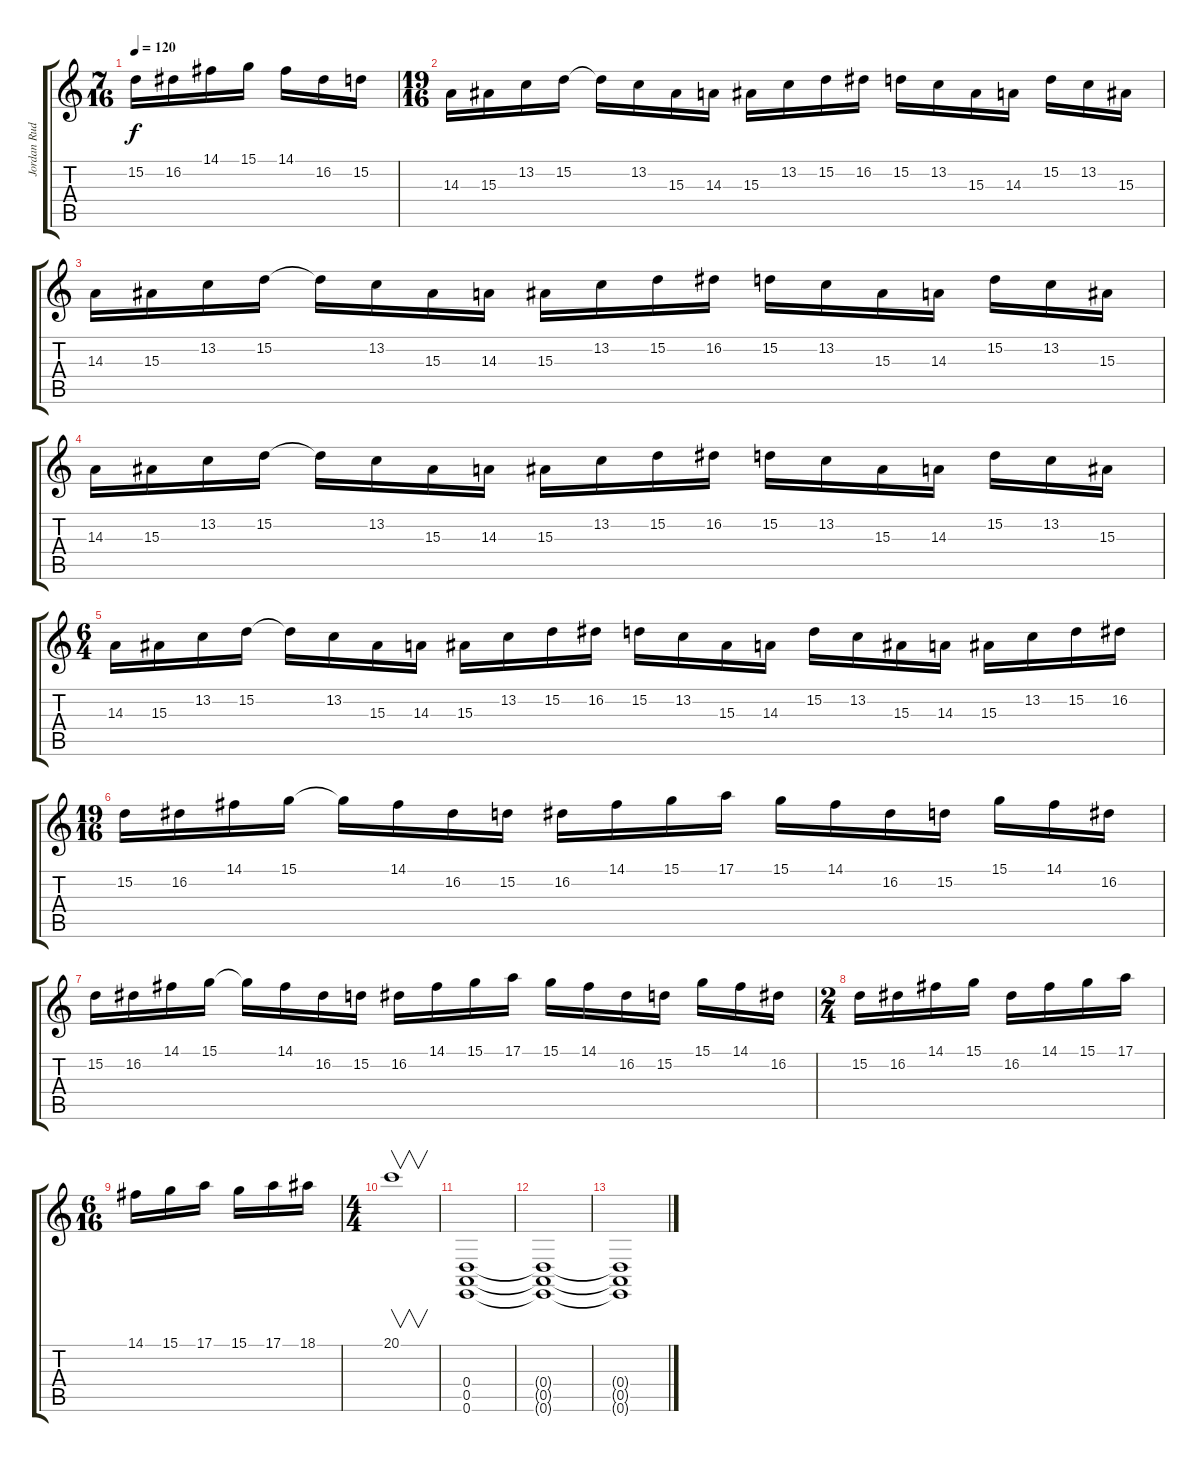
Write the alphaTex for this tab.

\track ("Jordan Rudess - Keyboard" "Jordan Rud") {instrument stringensemble1}
\staff {score tabs}
\tuning (E4 B3 G3 D3 A2 E2) {hide}
\ts (7 16)
\tempo 120
\clef g2
\ks c
15.2.16{dy f} 16.2.16 14.1.16 15.1.16 14.1.16 16.2.16 15.2.16 |
\ts (19 16)
14.3.16 15.3.16 13.2.16 15.2.16 15.2{t}.16 13.2.16 15.3.16 14.3.16 15.3.16 13.2.16 15.2.16 16.2.16 15.2.16 13.2.16 15.3.16 14.3.16 15.2.16 13.2.16 15.3.16 |
14.3.16 15.3.16 13.2.16 15.2.16 15.2{t}.16 13.2.16 15.3.16 14.3.16 15.3.16 13.2.16 15.2.16 16.2.16 15.2.16 13.2.16 15.3.16 14.3.16 15.2.16 13.2.16 15.3.16 |
14.3.16 15.3.16 13.2.16 15.2.16 15.2{t}.16 13.2.16 15.3.16 14.3.16 15.3.16 13.2.16 15.2.16 16.2.16 15.2.16 13.2.16 15.3.16 14.3.16 15.2.16 13.2.16 15.3.16 |
\ts (6 4)
14.3.16 15.3.16 13.2.16 15.2.16 15.2{t}.16 13.2.16 15.3.16 14.3.16 15.3.16 13.2.16 15.2.16 16.2.16 15.2.16 13.2.16 15.3.16 14.3.16 15.2.16 13.2.16 15.3.16 14.3.16 15.3.16 13.2.16 15.2.16 16.2.16 |
\ts (19 16)
15.2.16 16.2.16 14.1.16 15.1.16 15.1{t}.16 14.1.16 16.2.16 15.2.16 16.2.16 14.1.16 15.1.16 17.1.16 15.1.16 14.1.16 16.2.16 15.2.16 15.1.16 14.1.16 16.2.16 |
15.2.16 16.2.16 14.1.16 15.1.16 15.1{t}.16 14.1.16 16.2.16 15.2.16 16.2.16 14.1.16 15.1.16 17.1.16 15.1.16 14.1.16 16.2.16 15.2.16 15.1.16 14.1.16 16.2.16 |
\ts (2 4)
15.2.16 16.2.16 14.1.16 15.1.16 16.2.16 14.1.16 15.1.16 17.1.16 |
\ts (6 16)
14.1.16 15.1.16 17.1.16 15.1.16 17.1.16 18.1.16 |
\ts (4 4)
20.1.1{v} |
(0.4 0.5 0.6).1 |
(0.4{t} 0.5{t} 0.6{t}).1 |
(0.4{t} 0.5{t} 0.6{t}).1
